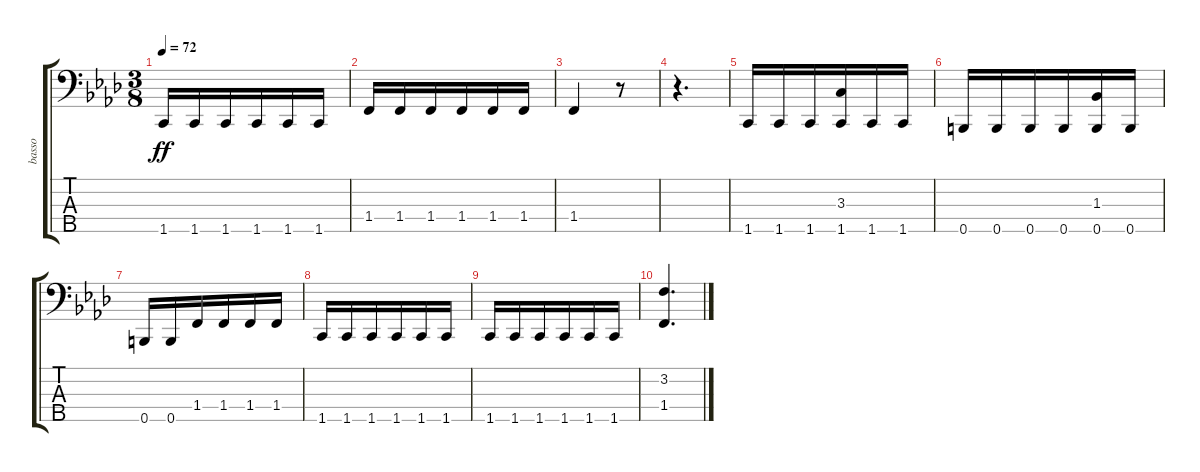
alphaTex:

\track ("basso" "basso") {instrument electricbassfinger}
\staff {score tabs}
\tuning (G2 D2 A1 E1 B0) {hide}
\ts (3 8)
\tempo 72
\clef f4
\ks fminor
1.5.16{dy ff} 1.5.16 1.5.16 1.5.16 1.5.16 1.5.16 |
1.4.16 1.4.16 1.4.16 1.4.16 1.4.16 1.4.16 |
1.4.4 r.8 |
r.4{d} |
1.5.16 1.5.16 1.5.16 (3.3 1.5).16 1.5.16 1.5.16 |
0.5.16 0.5.16 0.5.16 0.5.16 (1.3 0.5).16 0.5.16 |
0.5.16 0.5.16 1.4.16 1.4.16 1.4.16 1.4.16 |
1.5.16 1.5.16 1.5.16 1.5.16 1.5.16 1.5.16 |
1.5.16 1.5.16 1.5.16 1.5.16 1.5.16 1.5.16 |
(3.2 1.4).4{d}
